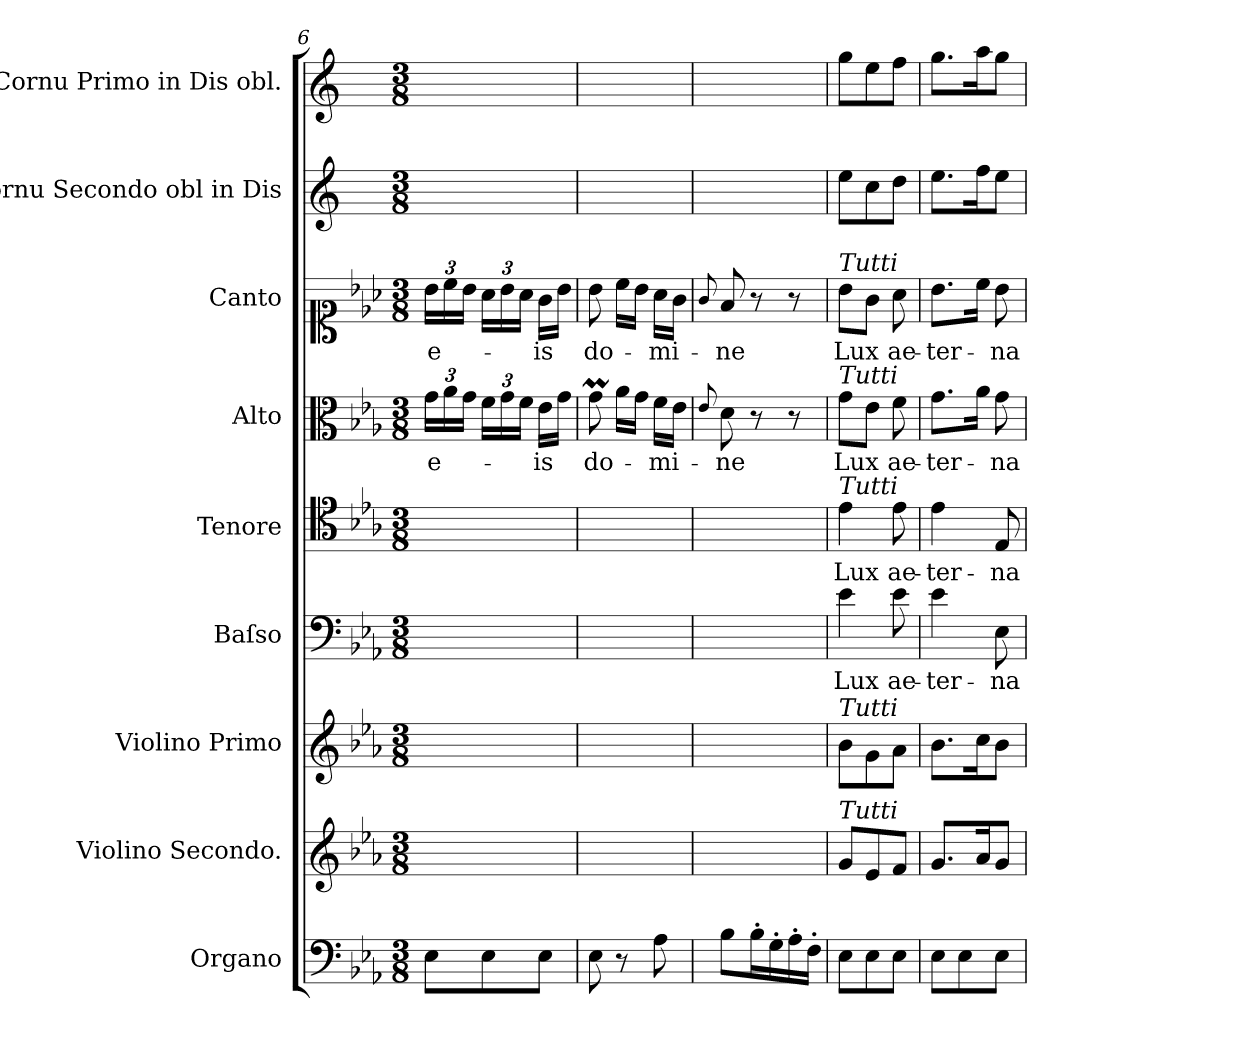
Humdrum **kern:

**kern	**kern	**dynam	**kern	**kern	**text	**kern	**text	**kern	**text	**kern	**text	**kern	**kern
*part9	*part8	*part8	*part7	*part6	*part6	*part5	*part5	*part4	*part4	*part3	*part3	*part2	*part1
*staff9	*staff8	*staff8	*staff7	*staff6	*staff6	*staff5	*staff5	*staff4	*staff4	*staff3	*staff3	*staff2	*staff1
*I"Organo	*I"Violino Secondo.	*	*I"Violino Primo	*I"Baſso	*	*I"Tenore	*	*I"Alto	*	*I"Canto	*	*I"Cornu Secondo obl in Dis	*I"Cornu Primo in Dis obl.
*I'org	*I'vl 2	*	*I'vl 1	*I'B	*	*I'T	*	*I'A	*	*I'C	*	*I'cor 2	*I'cor 1
*clefF4	*clefG2	*	*clefG2	*clefF4	*	*clefC4	*	*clefC3	*	*clefC1	*	*clefG2	*clefG2
*	*	*	*	*	*	*	*	*	*	*	*	*ITrd5c9	*ITrd5c9
*k[b-e-a-]	*k[b-e-a-]	*	*k[b-e-a-]	*k[b-e-a-]	*	*k[b-e-a-]	*	*k[b-e-a-]	*	*k[b-e-a-]	*	*k[b-e-a-]	*k[b-e-a-]
*E-:	*E-:	*	*E-:	*E-:	*	*E-:	*	*E-:	*	*E-:	*	*E-:	*E-:
*M3/8	*M3/8	*	*M3/8	*M3/8	*	*M3/8	*	*M3/8	*	*M3/8	*	*M3/8	*M3/8
=6	=6	=6	=6	=6	=6	=6	=6	=6	=6	=6	=6	=6	=6
8E-\L	4.ryy	.	4.ryy	4.ryy	.	4.ryy	.	24g\LL	e-	24b-\LL	e-	4.ryy	4.ryy
.	.	.	.	.	.	.	.	24a-\	.	24cc\	.	.	.
.	.	.	.	.	.	.	.	24g\JJ	.	24b-\JJ	.	.	.
8E-\	.	.	.	.	.	.	.	24f\LL	.	24a-\LL	.	.	.
.	.	.	.	.	.	.	.	24g\	.	24b-\	.	.	.
.	.	.	.	.	.	.	.	24f\JJ	.	24a-\JJ	.	.	.
8E-\J	.	.	.	.	.	.	.	16e-\LL	-is	16g\LL	-is	.	.
.	.	.	.	.	.	.	.	16g\JJ	.	16b-\JJ	.	.	.
=7	=7	=7	=7	=7	=7	=7	=7	=7	=7	=7	=7	=7	=7
8E-\	4.ryy	.	4.ryy	4.ryy	.	4.ryy	.	8gm\	do-	8b-\	do-	4.ryy	4.ryy
8r	.	.	.	.	.	.	.	16a-\LL	.	16cc\LL	.	.	.
.	.	.	.	.	.	.	.	16g\JJ	.	16b-\JJ	.	.	.
8A-\	.	.	.	.	.	.	.	16f\LL	-mi-	16a-\LL	-mi-	.	.
.	.	.	.	.	.	.	.	16e-\JJ	.	16g\JJ	.	.	.
=8	=8	=8	=8	=8	=8	=8	=8	=8	=8	=8	=8	=8	=8
.	.	.	.	.	.	.	.	8qqe-/	.	8qqg/	.	.	.
8B-\L	4.ryy	.	4.ryy	4.ryy	.	4.ryy	.	8d\	-ne	8f/	-ne	4.ryy	4.ryy
16B-'\L	.	.	.	.	.	.	.	8r	.	8r	.	.	.
16G'\	.	.	.	.	.	.	.	.	.	.	.	.	.
16A-'\	.	.	.	.	.	.	.	8r	.	8r	.	.	.
16F'\JJ	.	.	.	.	.	.	.	.	.	.	.	.	.
=9	=9	=9	=9	=9	=9	=9	=9	=9	=9	=9	=9	=9	=9
!	!	!	!	!	!	!	!	!	!	!LO:TX:a:i:t=Tutti	!	!	!
!	!	!	!	!	!	!	!	!LO:TX:a:i:t=Tutti	!	!	!	!	!
!	!	!	!	!	!	!LO:TX:a:i:t=Tutti	!	!	!	!	!	!	!
!	!	!	!LO:TX:a:i:t=Tutti	!	!	!	!	!	!	!	!	!	!
!	!LO:TX:a:i:t=Tutti	!	!	!	!	!	!	!	!	!	!	!	!
!	!	!LO:DY:b	!	!	!	!	!	!	!	!	!	!	!
8E-\L	8g/L	for	8b-\L	4e-\	Lux	4e-\	Lux	8g\L	Lux	8b-\L	Lux	8g\L	8b-\L
8E-\	8e-/	.	8g\	.	.	.	.	8e-\J	.	8g\J	.	8e-\	8g\
8E-\J	8f/J	.	8a-\J	8e-\	ae-	8e-\	ae-	8f\	ae-	8a-\	ae-	8f\J	8a-\J
=10	=10	=10	=10	=10	=10	=10	=10	=10	=10	=10	=10	=10	=10
8E-\L	8.g/L	.	8.b-\L	4e-\	-ter-	4e-\	-ter-	8.g\L	-ter-	8.b-\L	-ter-	8.g\L	8.b-\L
8E-\	.	.	.	.	.	.	.	.	.	.	.	.	.
.	16a-/K	.	16cc\K	.	.	.	.	16a-\Jk	.	16cc\Jk	.	16a-\K	16cc\K
8E-\J	8g/J	.	8b-\J	8E-\	-na	8E-/	-na	8g\	-na	8b-\	-na	8g\J	8b-\J
=	=	=	=	=	=	=	=	=	=	=	=	=	=
*-	*-	*-	*-	*-	*-	*-	*-	*-	*-	*-	*-	*-	*-
